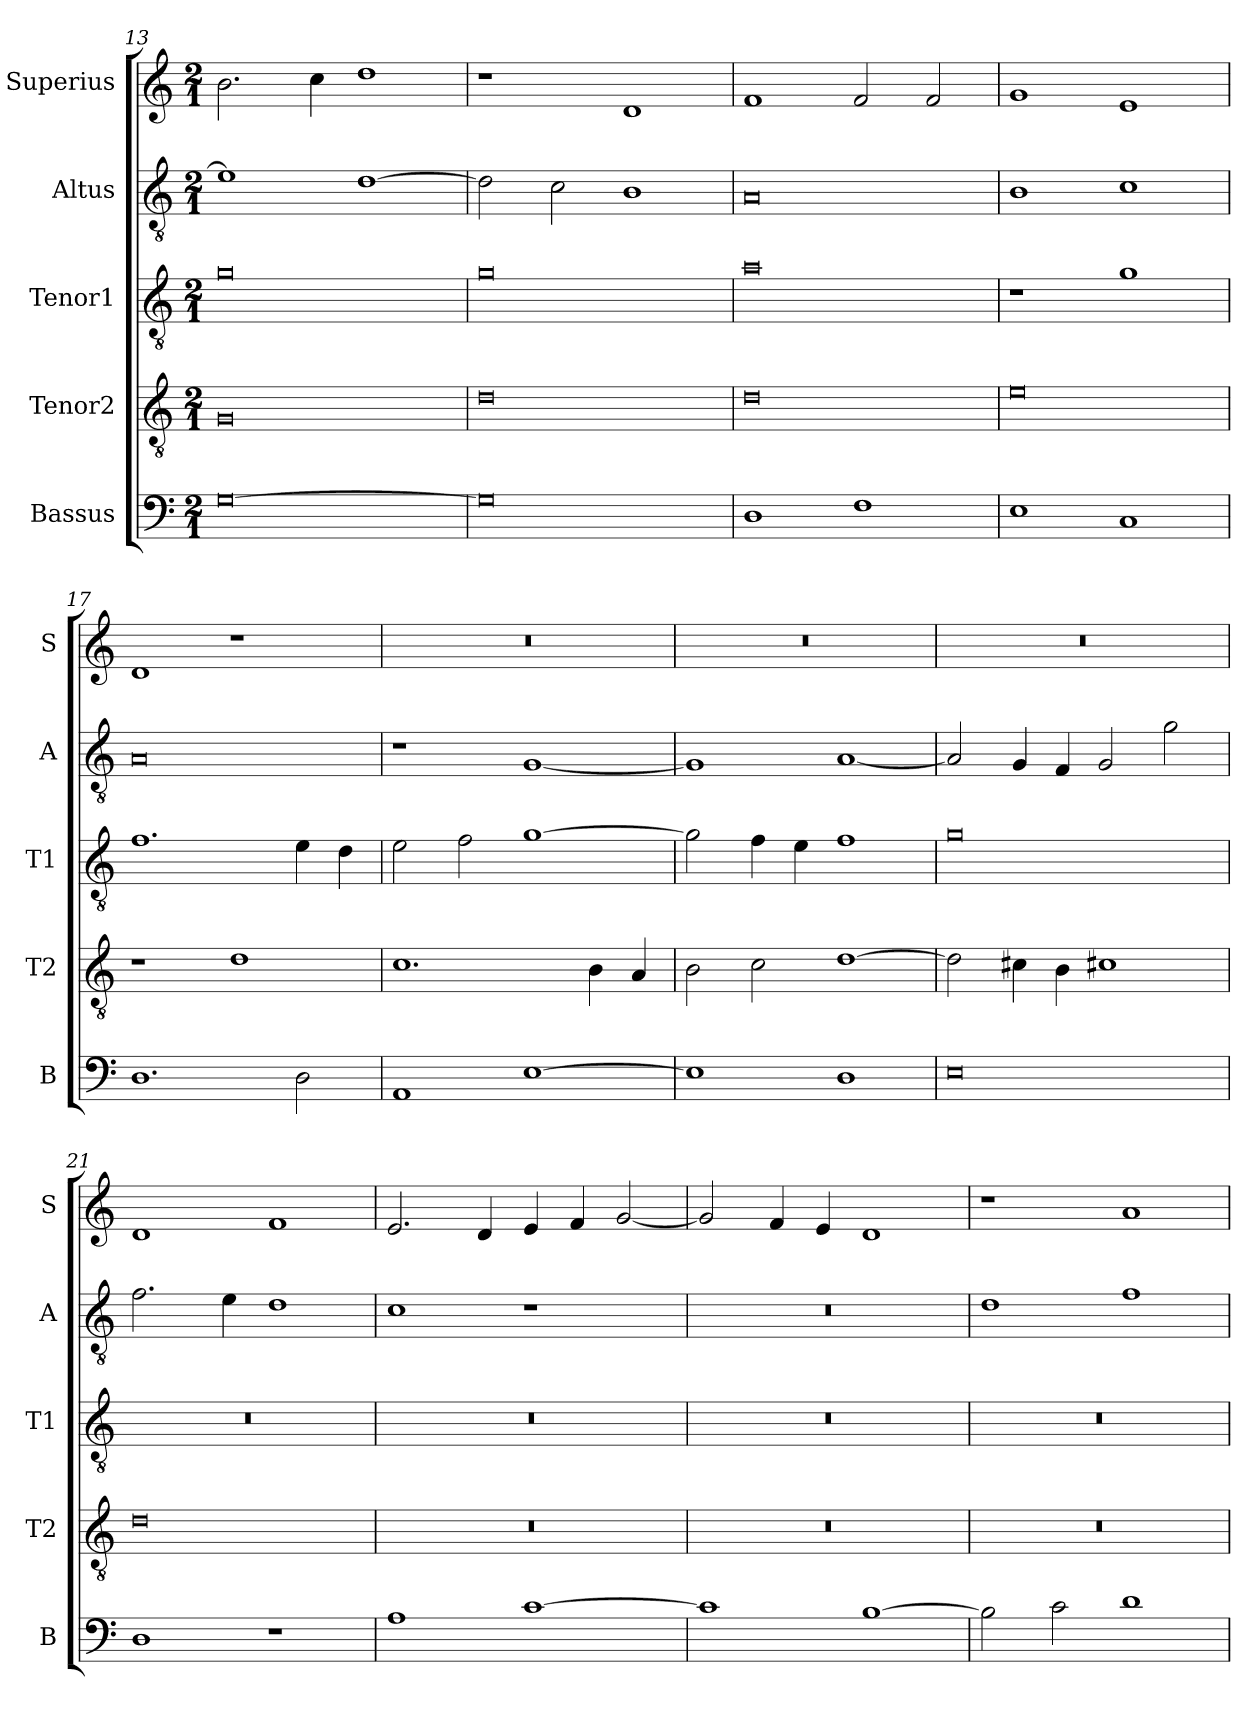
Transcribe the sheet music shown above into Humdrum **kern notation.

**kern	**kern	**kern	**kern	**kern
*part5	*part4	*part3	*part2	*part1
*staff5	*staff4	*staff3	*staff2	*staff1
*I"Bassus	*I"Tenor2	*I"Tenor1	*I"Altus	*I"Superius
*I'B	*I'T2	*I'T1	*I'A	*I'S
*clefF4	*clefGv2	*clefGv2	*clefGv2	*clefG2
*k[]	*k[]	*k[]	*k[]	*k[]
*M2/1	*M2/1	*M2/1	*M2/1	*M2/1
=13	=13	=13	=13	=13
[0G	0G	0g	1e]	2.b\
.	.	.	.	4cc\
.	.	.	[1d	1dd
=14	=14	=14	=14	=14
0G]	0d	0g	2d\]	1r
.	.	.	2c\	.
.	.	.	1B	1d
=15	=15	=15	=15	=15
1D	0d	0a	0A	1f
1F	.	.	.	2f/
.	.	.	.	2f/
=16	=16	=16	=16	=16
1E	0e	1r	1B	1g
1C	.	1g	1c	1e
=17	=17	=17	=17	=17
1.D	1r	1.f	0A	1d
.	1d	.	.	1r
2D\	.	4e\	.	.
.	.	4d\	.	.
=18	=18	=18	=18	=18
1AA	1.c	2e\	1r	0r
.	.	2f\	.	.
[1E	.	[1g	[1G	.
.	4B\	.	.	.
.	4A/	.	.	.
=19	=19	=19	=19	=19
1E]	2B\	2g\]	1G]	0r
.	2c\	4f\	.	.
.	.	4e\	.	.
1D	[1d	1f	[1A	.
=20	=20	=20	=20	=20
0E	2d\]	0g	2A/]	0r
.	4c#X\	.	4G/	.
.	4B\	.	4F/	.
.	1c#X	.	2G/	.
.	.	.	2g\	.
=21	=21	=21	=21	=21
1D	0d	0r	2.f\	1d
.	.	.	4e\	.
1r	.	.	1d	1f
=22	=22	=22	=22	=22
1A	0r	0r	1c	2.e/
.	.	.	.	4d/
[1c	.	.	1r	4e/
.	.	.	.	4f/
.	.	.	.	[2g/
=23	=23	=23	=23	=23
1c]	0r	0r	0r	2g/]
.	.	.	.	4f/
.	.	.	.	4e/
[1B	.	.	.	1d
=24	=24	=24	=24	=24
2B\]	0r	0r	1d	1r
2c\	.	.	.	.
1d	.	.	1f	1a
=	=	=	=	=
*-	*-	*-	*-	*-
